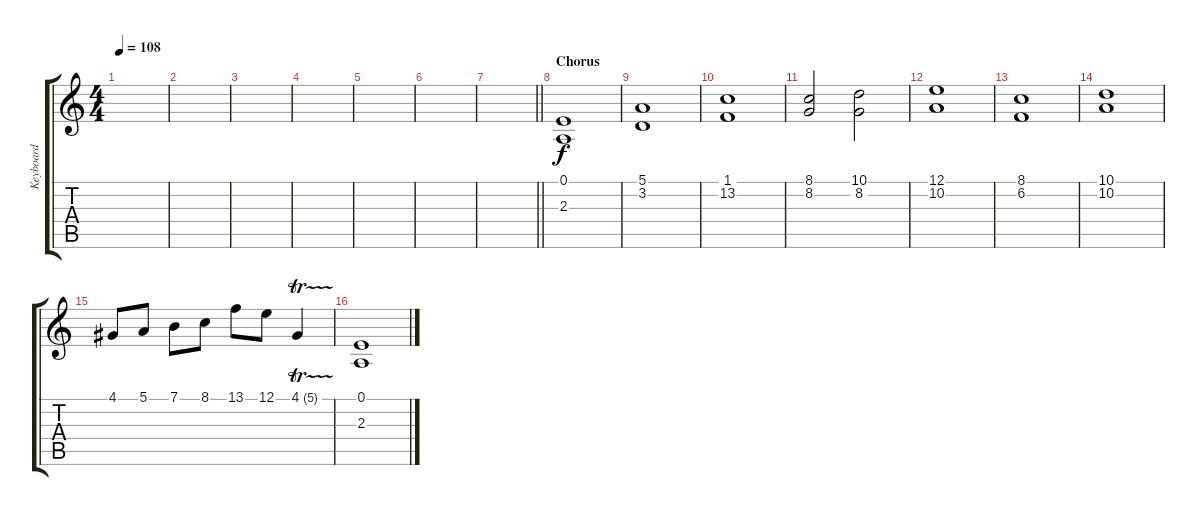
\track ("Keyboard" "Keyboard") {instrument choiraahs}
\staff {score tabs}
\tuning (E4 B3 G3 D3 A2 D2) {hide}
\ts (4 4)
\tempo 108
\clef g2
\ks c
|
|
|
|
|
|
\barLineRight lightlight
|
\section ("" "Chorus")
(0.1 2.3).1{instrument rockorgan} |
(5.1 3.2).1 |
(1.1 13.2).1 |
(8.1 8.2).2 (10.1 8.2).2 |
(12.1 10.2).1 |
(8.1 6.2).1 |
(10.1 10.2).1 |
4.1.8 5.1.8 7.1.8 8.1.8 13.1.8 12.1.8 4.1{tr (5 32)}.4 |
(0.1 2.3).1
